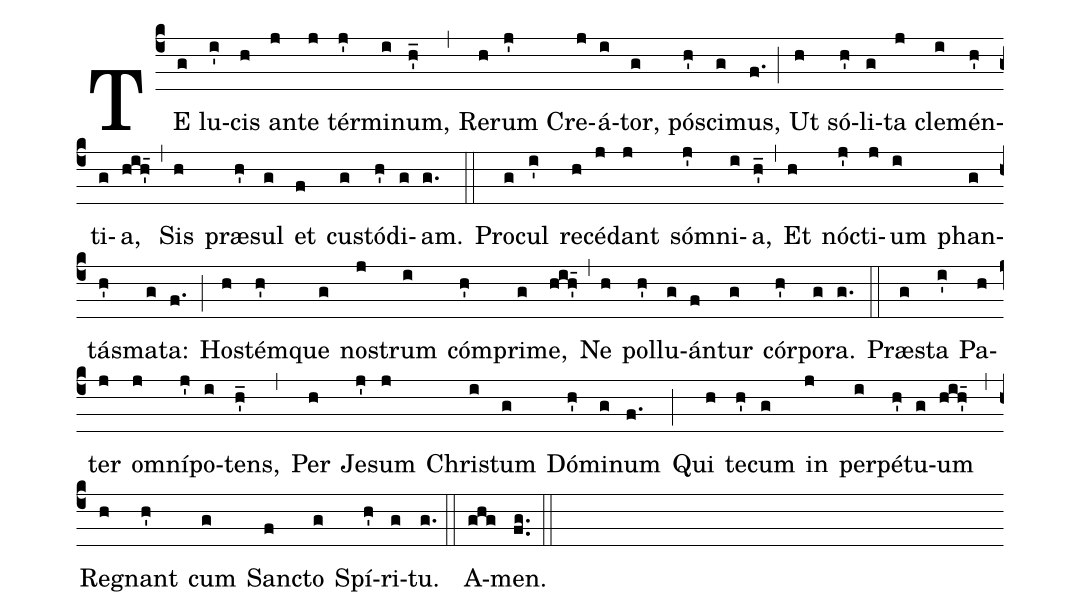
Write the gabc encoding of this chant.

%%
(c4)
TE(g) lu(i')cis(h) an(j)te(j) tér(j')mi(i)num,(h'_) (,)
Re(h)rum(j') Cre(j)á(i)tor,(g) pó(h')sci(g)mus,(f.) (;)
Ut(h) só(h')li(g)ta(j) cle(i)mén(h')ti(g)a,(hih'_51) (,)
Sis(h) præ(h')sul(g) et(f) cu(g)stó(h')di(g)am.(g.) (::)

Pro(g)cul(i') re(h)cé(j)dant(j) sóm(j')ni(i)a,(h'_) (,)
Et(h) nó(j')cti(j)um(i) phan(g)tás(h')ma(g)ta:(f.) (;)
Ho(h)stém(h')que(g) no(j)strum(i) cóm(h')pri(g)me,(hih'_51) (,)
Ne(h) pol(h')lu(g)án(f)tur(g) cór(h')po(g)ra.(g.) (::)

Præ(g)sta(i') Pa(h)ter(j) om(j)ní(j')po(i)tens,(h'_) (,)
Per(h) Je(j')sum(j) Chri(i)stum(g) Dó(h')mi(g)num(f.) (;)
Qui(h) te(h')cum(g) in(j) per(i)pé(h')tu(g)um(hih'_51) (,)
Re(h)gnant(h') cum(g) San(f)cto(g) Spí(h')ri(g)tu.(g.) (::)

A(ghg)men.(f.g..) (::)
